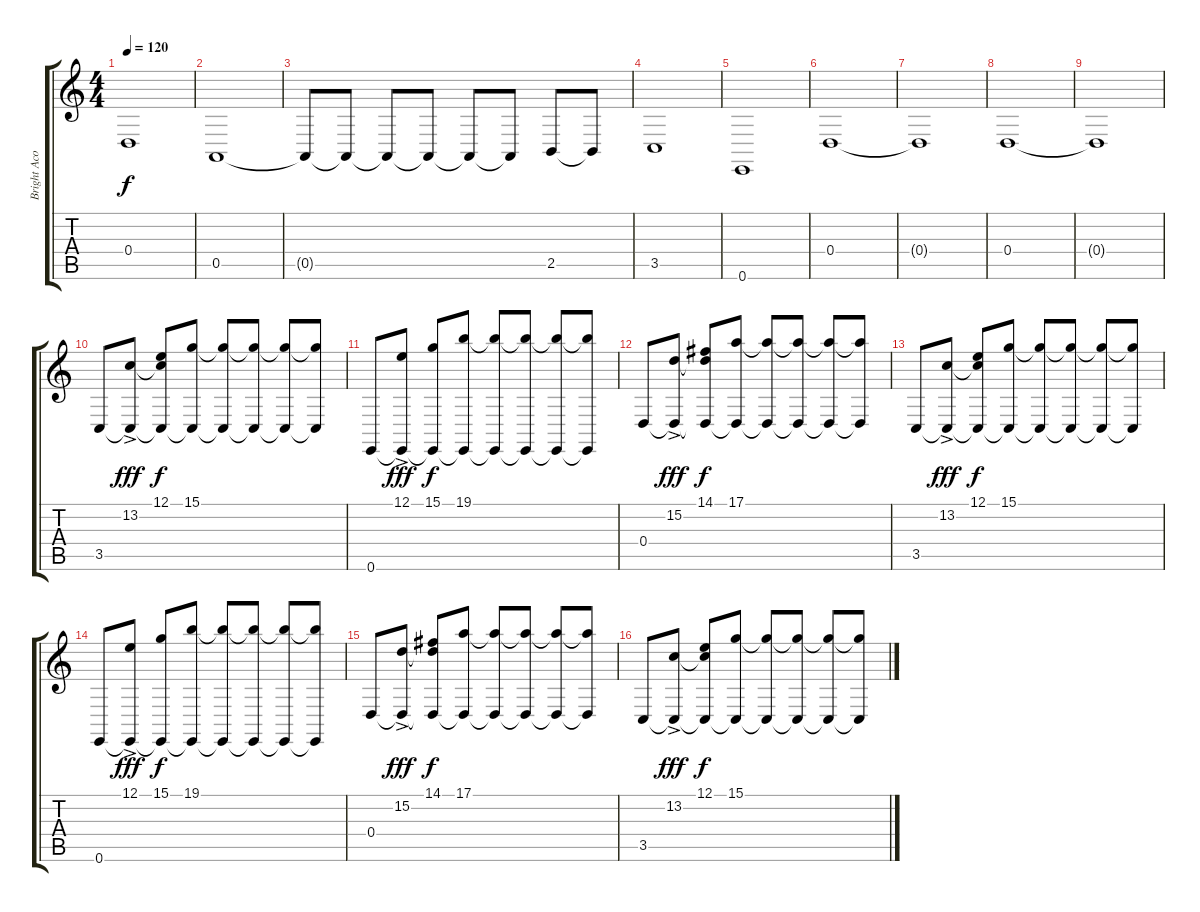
\track ("Bright Acoustic Piano" "Bright Aco") {instrument brightacousticpiano}
\staff {score tabs}
\tuning (E4 B3 G3 D3 A2 E2) {hide}
\ts (4 4)
\tempo 120
\clef g2
\ks c
0.4{t}.1{dy f} |
0.5.1 |
0.5{t}.8 0.5{t}.8 0.5{t}.8 0.5{t}.8 0.5{t}.8 0.5{t}.8 2.5.8 2.5{t}.8 |
3.5.1 |
0.6.1 |
0.4.1 |
0.4{t}.1 |
0.4.1 |
0.4{t}.1 |
3.5.8 (13.2{ac} 3.5{t}).8{dy fff} (12.1 13.2{t} 3.5{t}).8{dy f} (15.1 3.5{t}).8 (15.1{t} 3.5{t}).8 (15.1{t} 3.5{t}).8 (15.1{t} 3.5{t}).8 (15.1{t} 3.5{t}).8 |
0.6.8 (12.1{ac} 0.6{t}).8{dy fff} (15.1 0.6{t}).8{dy f} (19.1 0.6{t}).8 (19.1{t} 0.6{t}).8 (19.1{t} 0.6{t}).8 (19.1{t} 0.6{t}).8 (19.1{t} 0.6{t}).8 |
0.4.8 (15.2{ac} 0.4{t}).8{dy fff} (14.1 15.2{t} 0.4{t}).8{dy f} (17.1 0.4{t}).8 (17.1{t} 0.4{t}).8 (17.1{t} 0.4{t}).8 (17.1{t} 0.4{t}).8 (17.1{t} 0.4{t}).8 |
3.5.8 (13.2{ac} 3.5{t}).8{dy fff} (12.1 13.2{t} 3.5{t}).8{dy f} (15.1 3.5{t}).8 (15.1{t} 3.5{t}).8 (15.1{t} 3.5{t}).8 (15.1{t} 3.5{t}).8 (15.1{t} 3.5{t}).8 |
0.6.8 (12.1{ac} 0.6{t}).8{dy fff} (15.1 0.6{t}).8{dy f} (19.1 0.6{t}).8 (19.1{t} 0.6{t}).8 (19.1{t} 0.6{t}).8 (19.1{t} 0.6{t}).8 (19.1{t} 0.6{t}).8 |
0.4.8 (15.2{ac} 0.4{t}).8{dy fff} (14.1 15.2{t} 0.4{t}).8{dy f} (17.1 0.4{t}).8 (17.1{t} 0.4{t}).8 (17.1{t} 0.4{t}).8 (17.1{t} 0.4{t}).8 (17.1{t} 0.4{t}).8 |
3.5.8 (13.2{ac} 3.5{t}).8{dy fff} (12.1 13.2{t} 3.5{t}).8{dy f} (15.1 3.5{t}).8 (15.1{t} 3.5{t}).8 (15.1{t} 3.5{t}).8 (15.1{t} 3.5{t}).8 (15.1{t} 3.5{t}).8
